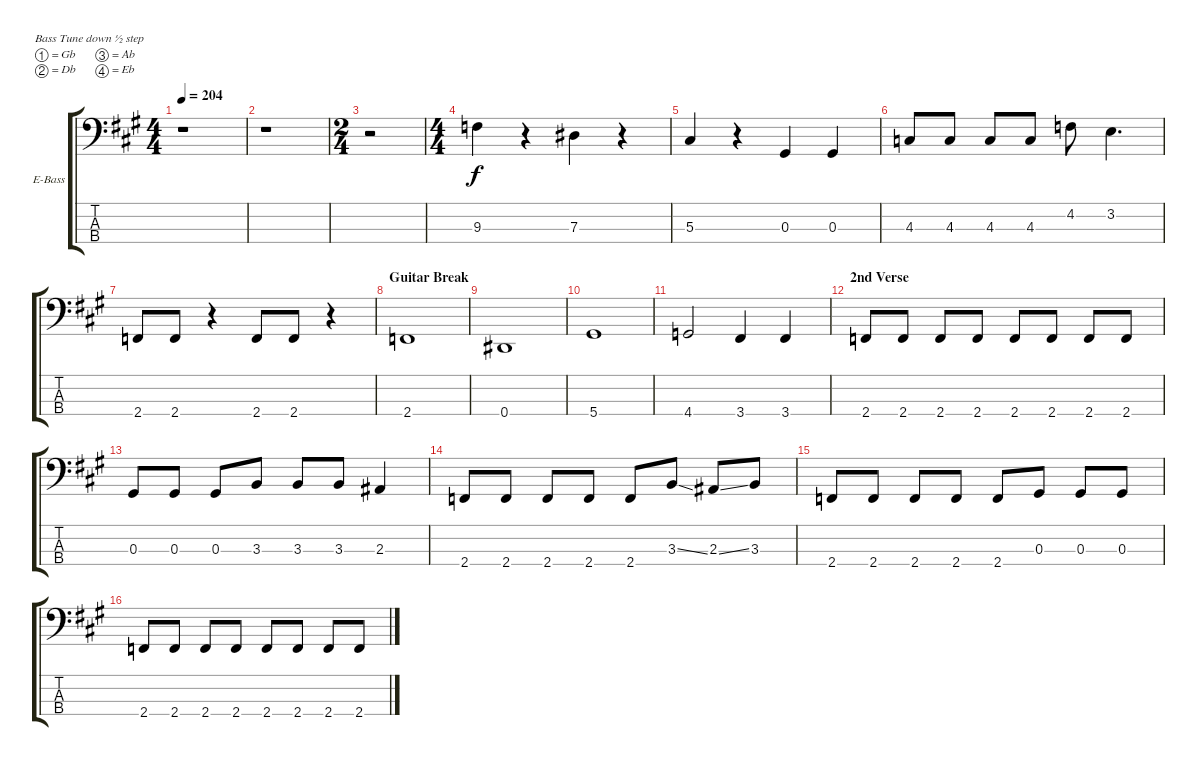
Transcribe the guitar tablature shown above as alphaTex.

\bracketExtendMode groupsimilarinstruments
\firstSystemTrackNameOrientation horizontal
\otherSystemsTrackNameOrientation horizontal
\track ("Cone" "E-Bass") {instrument electricbassfinger}
\staff {score tabs}
\tuning (Gb2 Db2 Ab1 Eb1)
\ts (4 4)
\tempo 204
\clef f4
\ks a
r.1{dy f} |
r.1 |
\ts (2 4)
r.2 |
\ts (4 4)
9.3.4 r.4 7.3.4 r.4 |
5.3.4 r.4 0.3.4 0.3.4 |
4.3.8 4.3.8 4.3.8 4.3.8 4.2.8 3.2.4{d} |
2.4.8 2.4.8 r.4 2.4.8 2.4.8 r.4 |
\section ("" "Guitar Break")
2.4.1 |
0.4.1 |
5.4.1 |
4.4.2 3.4.4 3.4.4 |
\section ("" "2nd Verse ")
2.4.8 2.4.8 2.4.8 2.4.8 2.4.8 2.4.8 2.4.8 2.4.8 |
0.3.8 0.3.8 0.3.8 3.3.8 3.3.8 3.3.8 2.3.4 |
2.4.8 2.4.8 2.4.8 2.4.8 2.4.8 3.3{ss}.8 2.3{ss}.8 3.3.8 |
2.4.8 2.4.8 2.4.8 2.4.8 2.4.8 0.3.8 0.3.8 0.3.8 |
2.4.8 2.4.8 2.4.8 2.4.8 2.4.8 2.4.8 2.4.8 2.4.8
